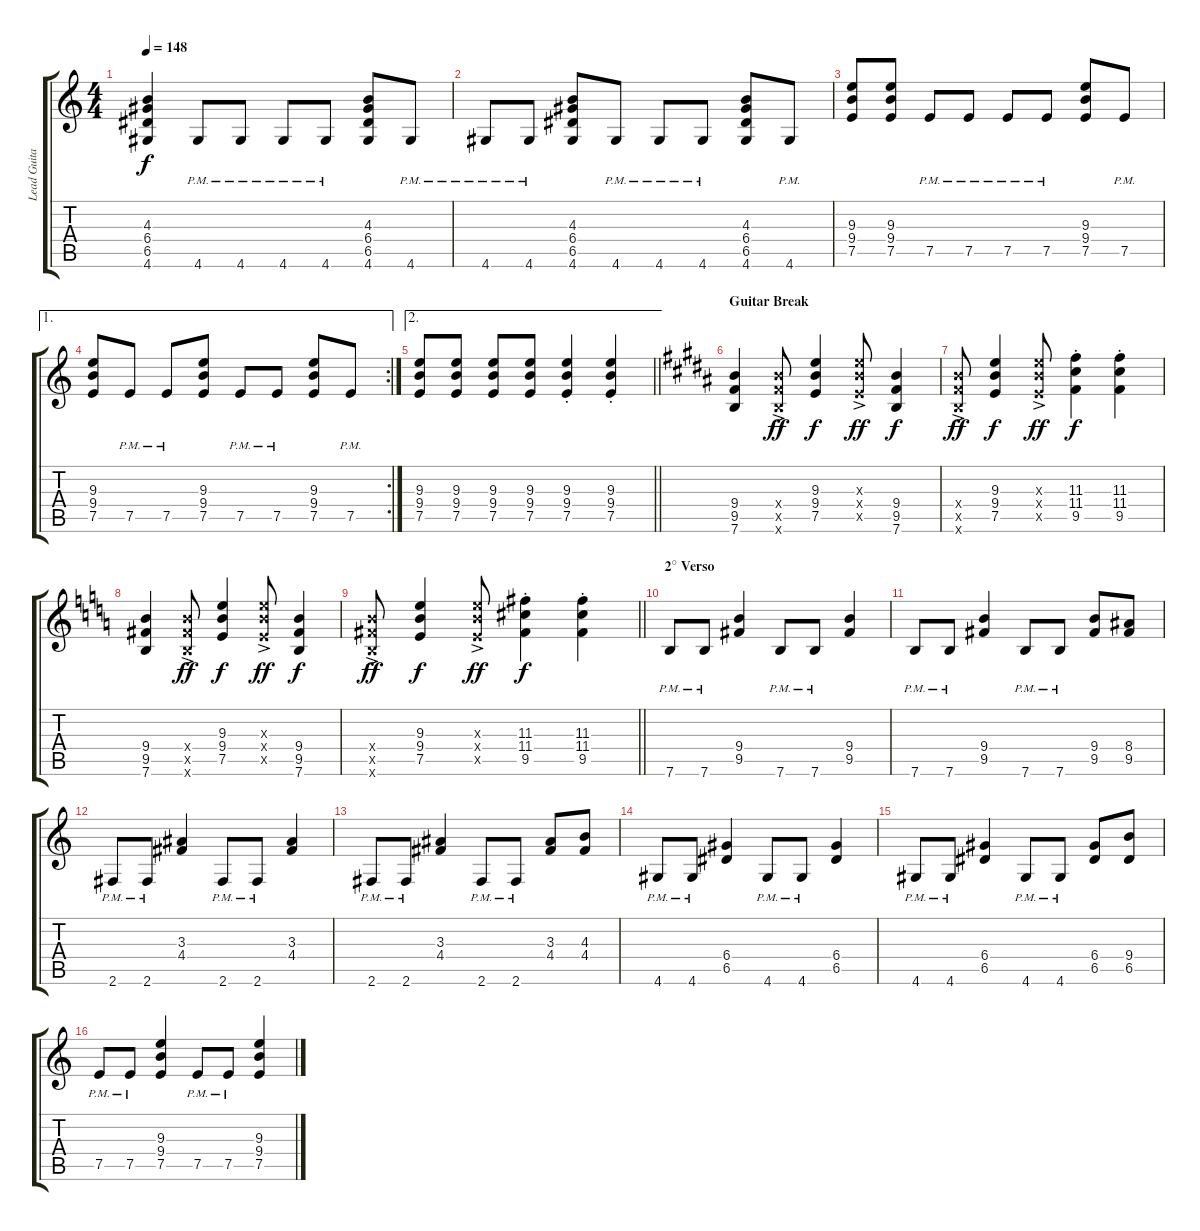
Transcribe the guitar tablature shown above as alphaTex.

\track ("Lead Guitar" "Lead Guita") {instrument overdrivenguitar}
\staff {score tabs}
\tuning (E4 B3 G3 D3 A2 E2) {hide}
\ts (4 4)
\tempo 148
\clef g2
\ks c
(4.3 6.4 6.5 4.6).4{dy f} 4.6{pm}.8 4.6{pm}.8 4.6{pm}.8 4.6{pm}.8 (4.3 6.4 6.5 4.6).8 4.6{pm}.8 |
4.6{pm}.8 4.6{pm}.8 (4.3 6.4 6.5 4.6).8 4.6{pm}.8 4.6{pm}.8 4.6{pm}.8 (4.3 6.4 6.5 4.6).8 4.6{pm}.8 |
(9.3 9.4 7.5).8 (9.3 9.4 7.5).8 7.5{pm}.8 7.5{pm}.8 7.5{pm}.8 7.5{pm}.8 (9.3 9.4 7.5).8 7.5{pm}.8 |
\ae 1
\rc 2
(9.3 9.4 7.5).8 7.5{pm}.8 7.5{pm}.8 (9.3 9.4 7.5).8 7.5{pm}.8 7.5{pm}.8 (9.3 9.4 7.5).8 7.5{pm}.8 |
\ae 2
\barLineRight lightlight
(9.3 9.4 7.5).8 (9.3 9.4 7.5).8 (9.3 9.4 7.5).8 (9.3 9.4 7.5).8 (9.3 9.4 7.5{st}).4 (9.3{st} 9.4 7.5).4 |
\section ("" "Guitar Break")
\ks b
(9.4 9.5 7.6).4 (9.4{ac x} 9.5{ac x} 7.6{x}).8{dy ff} (9.3 9.4 7.5).4{dy f} (9.3{x} 9.4{ac x} 7.5{ac x}).8{dy ff} (9.4 9.5 7.6).4{dy f} |
(9.4{ac x} 9.5{ac x} 7.6{x}).8{dy ff} (9.3 9.4 7.5).4{dy f} (9.3{x} 9.4{x} 7.5{ac x}).8{dy ff} (11.3 11.4 9.5{st}).4{dy f} (11.3 11.4 9.5{st}).4 |
\ks c
(9.4 9.5 7.6).4 (9.4{ac x} 9.5{ac x} 7.6{x}).8{dy ff} (9.3 9.4 7.5).4{dy f} (9.3{x} 9.4{ac x} 7.5{ac x}).8{dy ff} (9.4 9.5 7.6).4{dy f} |
\barLineRight lightlight
(9.4{ac x} 9.5{ac x} 7.6{x}).8{dy ff} (9.3 9.4 7.5).4{dy f} (9.3{x} 9.4{x} 7.5{ac x}).8{dy ff} (11.3 11.4 9.5{st}).4{dy f} (11.3 11.4 9.5{st}).4 |
\section ("" "2° Verso")
7.6{pm}.8 7.6{pm}.8 (9.4 9.5).4 7.6{pm}.8 7.6{pm}.8 (9.4 9.5).4 |
7.6{pm}.8 7.6{pm}.8 (9.4 9.5).4 7.6{pm}.8 7.6{pm}.8 (9.4 9.5).8 (8.4 9.5).8 |
2.6{pm}.8 2.6{pm}.8 (3.3 4.4).4 2.6{pm}.8 2.6{pm}.8 (3.3 4.4).4 |
2.6{pm}.8 2.6{pm}.8 (3.3 4.4).4 2.6{pm}.8 2.6{pm}.8 (3.3 4.4).8 (4.3 4.4).8 |
4.6{pm}.8 4.6{pm}.8 (6.4 6.5).4 4.6{pm}.8 4.6{pm}.8 (6.4 6.5).4 |
4.6{pm}.8 4.6{pm}.8 (6.4 6.5).4 4.6{pm}.8 4.6{pm}.8 (6.4 6.5).8 (9.4 6.5).8 |
7.5{pm}.8 7.5{pm}.8 (9.3 9.4 7.5).4 7.5{pm}.8 7.5{pm}.8 (9.3 9.4 7.5).4
